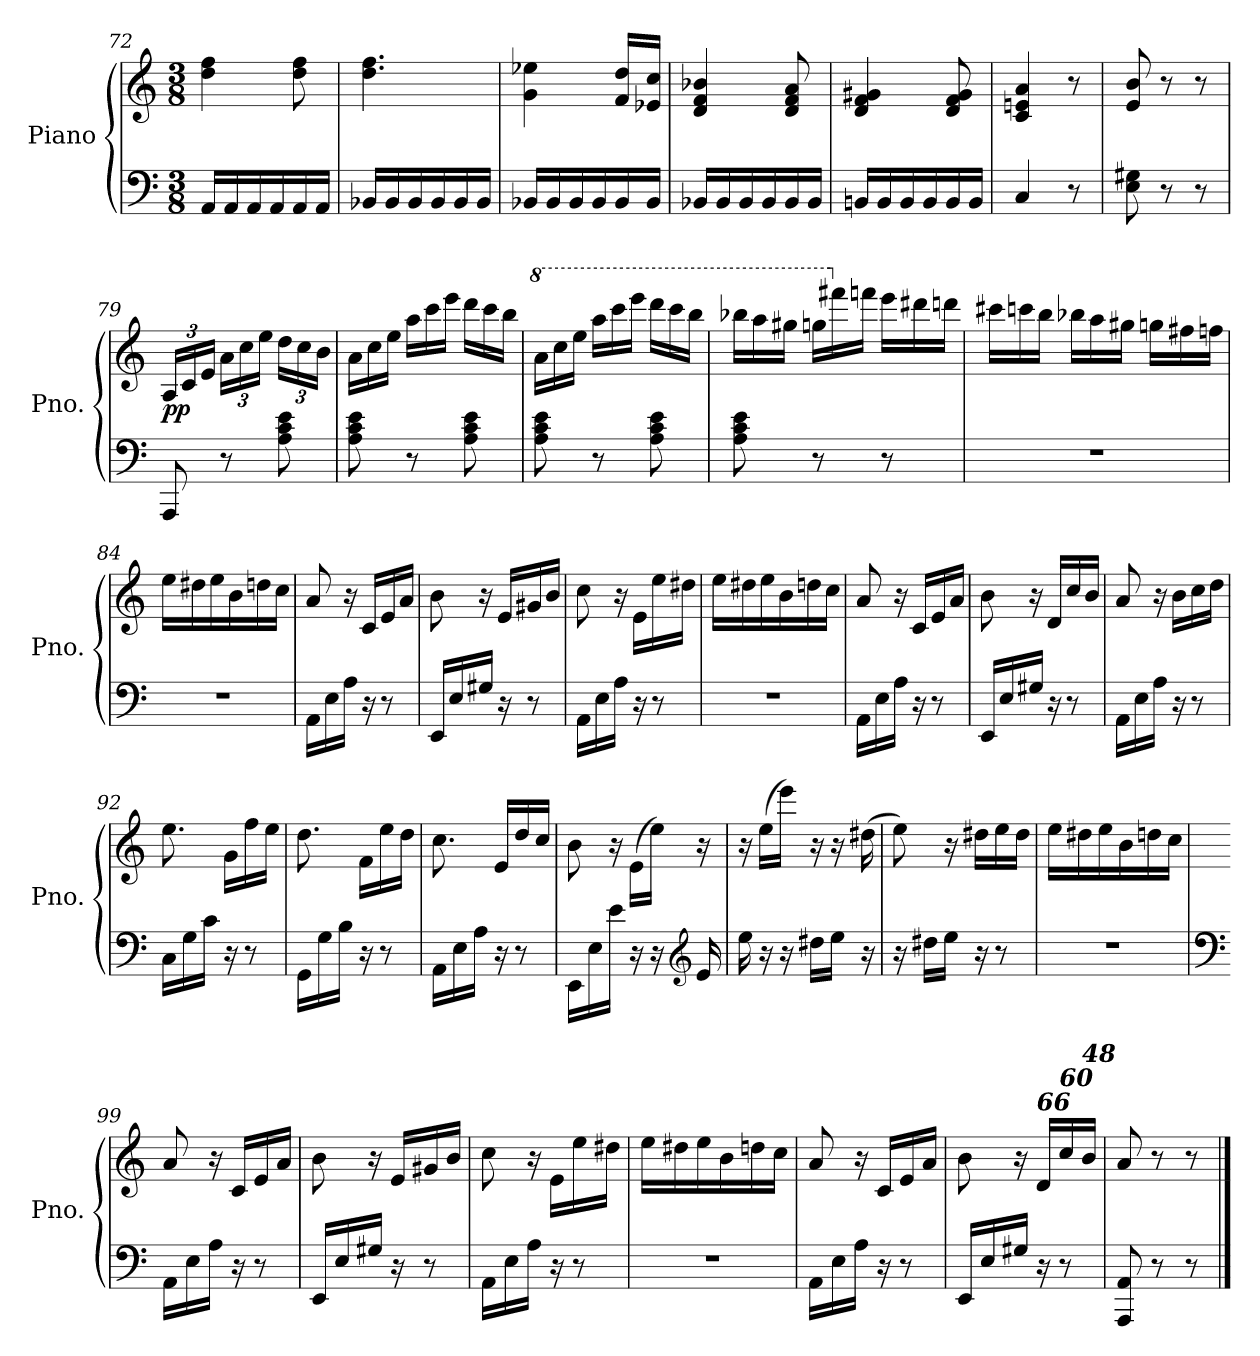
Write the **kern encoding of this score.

**kern	**kern	**dynam
*part1	*part1	*part1
*staff2	*staff1	*staff1/2
*I"Piano	*	*
*I'Pno.	*	*
*clefF4	*clefG2	*
*k[]	*k[]	*
*M3/8	*M3/8	*
=72	=72	=72
16AA/LL	4dd\ 4ff\	.
16AA/	.	.
16AA/	.	.
16AA/	.	.
16AA/	8dd\ 8ff\	.
16AA/JJ	.	.
=73	=73	=73
16BB-X/LL	4.dd\ 4.ff\	.
16BB-/	.	.
16BB-/	.	.
16BB-/	.	.
16BB-/	.	.
16BB-/JJ	.	.
=74	=74	=74
16BB-X/LL	4g\ 4ee-X\	.
16BB-/	.	.
16BB-/	.	.
16BB-/	.	.
16BB-/	16f/ 16dd/LL	.
16BB-/JJ	16e-X/ 16cc/JJ	.
=75	=75	=75
16BB-X/LL	4d/ 4f/ 4b-X/	.
16BB-/	.	.
16BB-/	.	.
16BB-/	.	.
16BB-/	8d/ 8f/ 8a/	.
16BB-/JJ	.	.
=76	=76	=76
16BBn/LL	4d/ 4f/ 4g#X/	.
16BB/	.	.
16BB/	.	.
16BB/	.	.
16BB/	8d/ 8f/ 8g#/	.
16BB/JJ	.	.
=77	=77	=77
4C/	4c/ 4en/ 4a/	.
8r	8r	.
=78	=78	=78
8E\ 8G#X\	8e/ 8b/	.
8r	8r	.
8r	8r	.
=79	=79	=79
*	*Xbrackettup	*
!	!	!LO:DY:b
8AAA/	24A/LL	pp
.	24c/	.
.	24e/JJ	.
8r	24a\LL	.
.	24cc\	.
.	24ee\JJ	.
8A\ 8c\ 8e\	24dd\LL	.
.	24cc\	.
.	24b\JJ	.
=80	=80	=80
*	*Xtuplet	*
8A\ 8c\ 8e\	24a\LL	.
.	24cc\	.
.	24ee\JJ	.
8r	24aa\LL	.
.	24ccc\	.
.	24eee\JJ	.
8A\ 8c\ 8e\	24ddd\LL	.
.	24ccc\	.
.	24bb\JJ	.
=81	=81	=81
*	*8va	*
8A\ 8c\ 8e\	24aa\LL	.
.	24ccc\	.
.	24eee\JJ	.
8r	24aaa\LL	.
.	24cccc\	.
.	24eeee\JJ	.
8A\ 8c\ 8e\	24dddd\LL	.
.	24cccc\	.
.	24bbb\JJ	.
=82	=82	=82
8A\ 8c\ 8e\	24bbb-X\LL	.
.	24aaa\	.
.	24ggg#X\JJ	.
8r	24gggn\LL	.
*	*X8va	*
.	24fff#X\	.
.	24fffn\JJ	.
8r	24eee\LL	.
.	24ddd#X\	.
.	24dddn\JJ	.
=83	=83	=83
4.r	24ccc#X\LL	.
.	24cccn\	.
.	24bb\JJ	.
.	24bb-X\LL	.
.	24aa\	.
.	24gg#X\JJ	.
.	24ggn\LL	.
.	24ff#X\	.
.	24ffn\JJ	.
=84	=84	=84
4.r	16ee\LL	.
.	16dd#X\	.
.	16ee\	.
.	16b\	.
.	16ddn\	.
.	16cc\JJ	.
=85	=85	=85
16AA\LL	8a/	.
16E\	.	.
16A\JJ	16r	.
16r	16c/LL	.
8r	16e/	.
.	16a/JJ	.
=86	=86	=86
16EE/LL	8b\	.
16E/	.	.
16G#X/JJ	16r	.
16r	16e/LL	.
8r	16g#X/	.
.	16b/JJ	.
=87	=87	=87
16AA\LL	8cc\	.
16E\	.	.
16A\JJ	16r	.
16r	16e\LL	.
8r	16ee\	.
.	16dd#X\JJ	.
=88	=88	=88
4.r	16ee\LL	.
.	16dd#X\	.
.	16ee\	.
.	16b\	.
.	16ddn\	.
.	16cc\JJ	.
=89	=89	=89
16AA\LL	8a/	.
16E\	.	.
16A\JJ	16r	.
16r	16c/LL	.
8r	16e/	.
.	16a/JJ	.
=90	=90	=90
16EE/LL	8b\	.
16E/	.	.
16G#X/JJ	16r	.
16r	16d/LL	.
8r	16cc/	.
.	16b/JJ	.
=91	=91	=91
16AA\LL	8a/	.
16E\	.	.
16A\JJ	16r	.
16r	16b\LL	.
8r	16cc\	.
.	16dd\JJ	.
=92	=92	=92
16C\LL	8.ee\	.
16G\	.	.
16c\JJ	.	.
16r	16g\LL	.
8r	16ff\	.
.	16ee\JJ	.
=93	=93	=93
16GG\LL	8.dd\	.
16G\	.	.
16B\JJ	.	.
16r	16f\LL	.
8r	16ee\	.
.	16dd\JJ	.
=94	=94	=94
16AA\LL	8.cc\	.
16E\	.	.
16A\JJ	.	.
16r	16e/LL	.
8r	16dd/	.
.	16cc/JJ	.
=95	=95	=95
16EE\LL	8b\	.
16E\	.	.
16e\JJ	16r	.
16r	(>16e\LL	.
16r	16ee\JJ)	.
*clefG2	*	*
16e/	16r	.
=96	=96	=96
16ee\	16r	.
16r	(>16ee\LL	.
16r	16eee\JJ)	.
16dd#X\LL	16r	.
16ee\JJ	16r	.
16r	(>16dd#X\	.
=97	=97	=97
16r	8ee\)	.
16dd#X\LL	.	.
16ee\JJ	16r	.
16r	16dd#X\LL	.
8r	16ee\	.
.	16dd#\JJ	.
=98	=98	=98
4.r	16ee\LL	.
.	16dd#X\	.
.	16ee\	.
.	16b\	.
.	16ddn\	.
.	16cc\JJ	.
=99	=99	=99
*clefF4	*	*
16AA\LL	8a/	.
16E\	.	.
16A\JJ	16r	.
16r	16c/LL	.
8r	16e/	.
.	16a/JJ	.
=100	=100	=100
16EE/LL	8b\	.
16E/	.	.
16G#X/JJ	16r	.
16r	16e/LL	.
8r	16g#X/	.
.	16b/JJ	.
=101	=101	=101
16AA\LL	8cc\	.
16E\	.	.
16A\JJ	16r	.
16r	16e\LL	.
8r	16ee\	.
.	16dd#X\JJ	.
=102	=102	=102
4.r	16ee\LL	.
.	16dd#X\	.
.	16ee\	.
.	16b\	.
.	16ddn\	.
.	16cc\JJ	.
=103	=103	=103
16AA\LL	8a/	.
16E\	.	.
16A\JJ	16r	.
16r	16c/LL	.
8r	16e/	.
.	16a/JJ	.
=104	=104	=104
16EE/LL	8b\	.
16E/	.	.
16G#X/JJ	16r	.
!	!LO:TX:a:Bi:t=66	!
16r	16d/LL	.
!	!LO:TX:a:Bi:t=60	!
8r	16cc/	.
!	!LO:TX:a:Bi:t=48	!
.	16b/JJ	.
=105	=105	=105
8AAA/ 8AA/	8a/	.
8r	8r	.
8r	8r	.
==	==	==
*-	*-	*-
